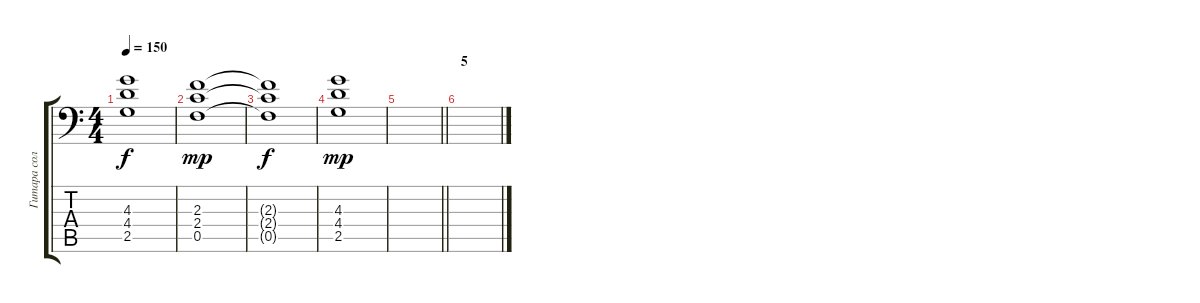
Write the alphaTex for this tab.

\track ("Гитара соло" "Гитара сол") {instrument distortionguitar}
\staff {score tabs}
\tuning (C4 G3 Eb3 Bb2 F2 Bb1) {hide}
\ts (4 4)
\tempo 150
\clef f4
\ks c
(4.3{t} 4.4{t} 2.5{t}).1{dy f} |
(2.3 2.4 0.5).1{dy mp} |
(2.3{t} 2.4{t} 0.5{t}).1{dy f} |
(4.3 4.4 2.5).1{dy mp} |
\barLineRight lightlight
|
\section ("" "5")
